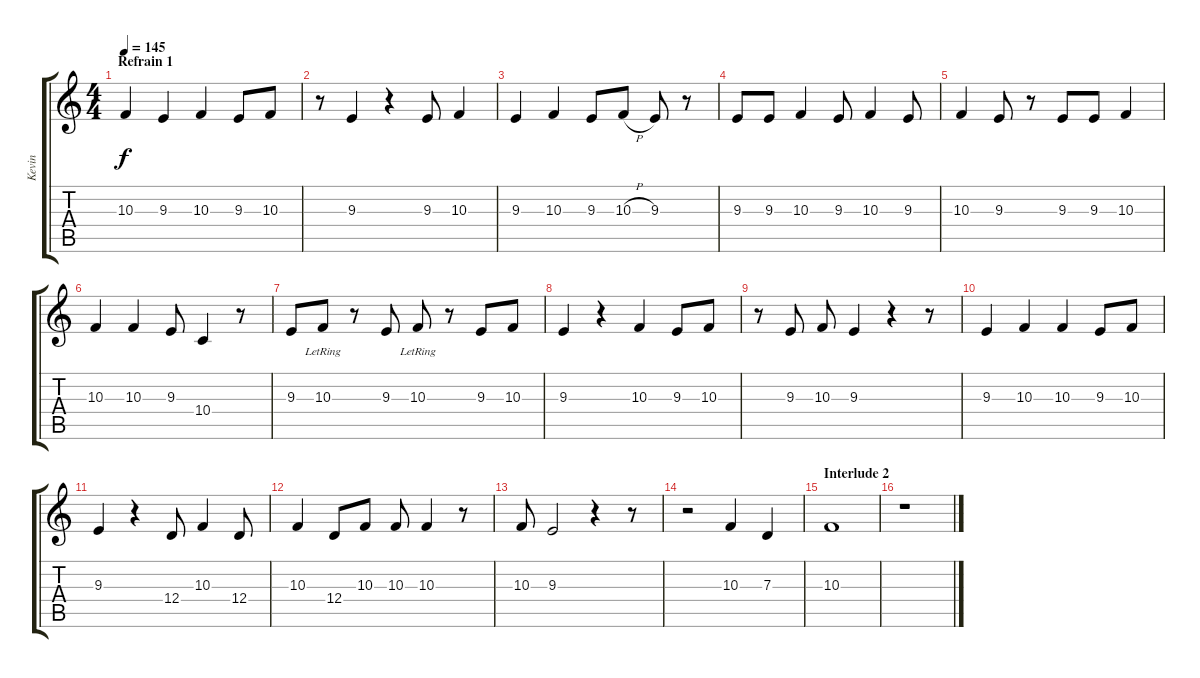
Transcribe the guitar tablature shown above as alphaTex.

\track ("Kevin" "Kevin") {instrument voiceoohs}
\staff {score tabs}
\tuning (E4 B3 G3 D3 A2 E2) {hide}
\ts (4 4)
\section ("" "Refrain 1")
\tempo 145
\clef g2
\ks c
10.3.4{dy f} 9.3.4 10.3.4 9.3.8 10.3.8 |
r.8 9.3.4 r.4 9.3.8 10.3.4 |
9.3.4 10.3.4 9.3.8 10.3{h}.8 9.3.8 r.8 |
9.3.8 9.3.8 10.3.4 9.3.8 10.3.4 9.3.8 |
10.3.4 9.3.8 r.8 9.3.8 9.3.8 10.3.4 |
10.3.4 10.3.4 9.3.8 10.4.4 r.8 |
9.3.8 10.3{lr}.8 r.8 9.3.8 10.3{lr}.8 r.8 9.3.8 10.3.8 |
9.3.4 r.4 10.3.4 9.3.8 10.3.8 |
r.8 9.3.8 10.3.8 9.3.4 r.4 r.8 |
9.3.4 10.3.4 10.3.4 9.3.8 10.3.8 |
9.3.4 r.4 12.4.8 10.3.4 12.4.8 |
10.3.4 12.4.8 10.3.8 10.3.8 10.3.4 r.8 |
10.3.8 9.3.2 r.4 r.8 |
r.2 10.3.4 7.3.4 |
\section ("" "Interlude 2")
10.3.1 |
r.1
